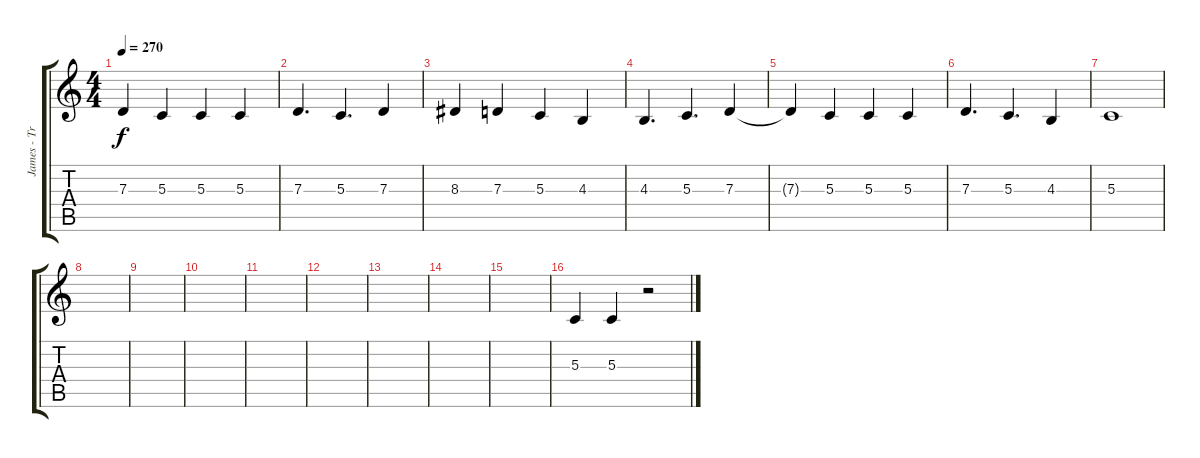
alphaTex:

\track ("James - Trumpet" "James - Tr") {instrument trumpet}
\staff {score tabs}
\tuning (E4 B3 G3 D3 A2 E2) {hide}
\ts (4 4)
\tempo 270
\clef g2
\ks c
7.3{t}.4{dy f} 5.3.4 5.3.4 5.3.4 |
7.3.4{d} 5.3.4{d} 7.3.4 |
8.3.4 7.3.4 5.3.4 4.3.4 |
4.3.4{d} 5.3.4{d} 7.3.4 |
7.3{t}.4 5.3.4 5.3.4 5.3.4 |
7.3.4{d} 5.3.4{d} 4.3.4 |
5.3.1 |
|
|
|
|
|
|
|
|
5.3.4 5.3.4 r.2
